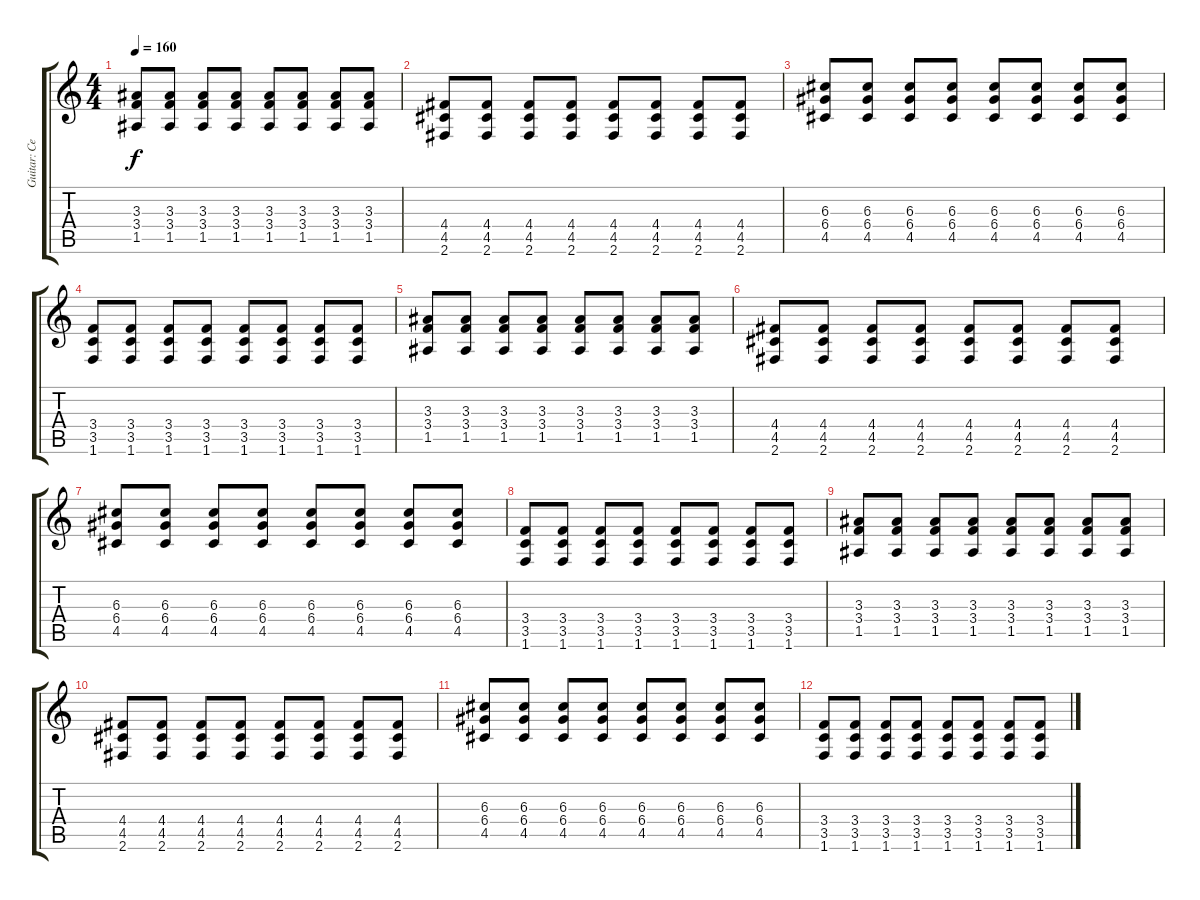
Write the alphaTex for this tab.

\track ("Guitar: Серёга" "Guitar: Се") {instrument distortionguitar}
\staff {score tabs}
\tuning (E4 B3 G3 D3 A2 E2) {hide}
\ts (4 4)
\tempo 160
\clef g2
\ks c
(3.3 3.4 1.5).8{dy f volume 8} (3.3 3.4 1.5).8 (3.3 3.4 1.5).8 (3.3 3.4 1.5).8 (3.3 3.4 1.5).8 (3.3 3.4 1.5).8 (3.3 3.4 1.5).8 (3.3 3.4 1.5).8 |
(4.4 4.5 2.6).8 (4.4 4.5 2.6).8 (4.4 4.5 2.6).8 (4.4 4.5 2.6).8 (4.4 4.5 2.6).8 (4.4 4.5 2.6).8 (4.4 4.5 2.6).8 (4.4 4.5 2.6).8 |
(6.3 6.4 4.5).8 (6.3 6.4 4.5).8 (6.3 6.4 4.5).8 (6.3 6.4 4.5).8 (6.3 6.4 4.5).8 (6.3 6.4 4.5).8 (6.3 6.4 4.5).8 (6.3 6.4 4.5).8 |
(3.4 3.5 1.6).8 (3.4 3.5 1.6).8 (3.4 3.5 1.6).8 (3.4 3.5 1.6).8 (3.4 3.5 1.6).8 (3.4 3.5 1.6).8 (3.4 3.5 1.6).8 (3.4 3.5 1.6).8 |
(3.3 3.4 1.5).8{volume 4} (3.3 3.4 1.5).8 (3.3 3.4 1.5).8 (3.3 3.4 1.5).8 (3.3 3.4 1.5).8 (3.3 3.4 1.5).8 (3.3 3.4 1.5).8 (3.3 3.4 1.5).8 |
(4.4 4.5 2.6).8 (4.4 4.5 2.6).8 (4.4 4.5 2.6).8 (4.4 4.5 2.6).8 (4.4 4.5 2.6).8 (4.4 4.5 2.6).8 (4.4 4.5 2.6).8 (4.4 4.5 2.6).8 |
(6.3 6.4 4.5).8 (6.3 6.4 4.5).8 (6.3 6.4 4.5).8 (6.3 6.4 4.5).8 (6.3 6.4 4.5).8 (6.3 6.4 4.5).8 (6.3 6.4 4.5).8 (6.3 6.4 4.5).8 |
(3.4 3.5 1.6).8 (3.4 3.5 1.6).8 (3.4 3.5 1.6).8 (3.4 3.5 1.6).8 (3.4 3.5 1.6).8 (3.4 3.5 1.6).8 (3.4 3.5 1.6).8 (3.4 3.5 1.6).8 |
(3.3 3.4 1.5).8{volume 0} (3.3 3.4 1.5).8 (3.3 3.4 1.5).8 (3.3 3.4 1.5).8 (3.3 3.4 1.5).8 (3.3 3.4 1.5).8 (3.3 3.4 1.5).8 (3.3 3.4 1.5).8 |
(4.4 4.5 2.6).8 (4.4 4.5 2.6).8 (4.4 4.5 2.6).8 (4.4 4.5 2.6).8 (4.4 4.5 2.6).8 (4.4 4.5 2.6).8 (4.4 4.5 2.6).8 (4.4 4.5 2.6).8 |
(6.3 6.4 4.5).8 (6.3 6.4 4.5).8 (6.3 6.4 4.5).8 (6.3 6.4 4.5).8 (6.3 6.4 4.5).8 (6.3 6.4 4.5).8 (6.3 6.4 4.5).8 (6.3 6.4 4.5).8 |
(3.4 3.5 1.6).8 (3.4 3.5 1.6).8 (3.4 3.5 1.6).8 (3.4 3.5 1.6).8 (3.4 3.5 1.6).8 (3.4 3.5 1.6).8 (3.4 3.5 1.6).8 (3.4 3.5 1.6).8
